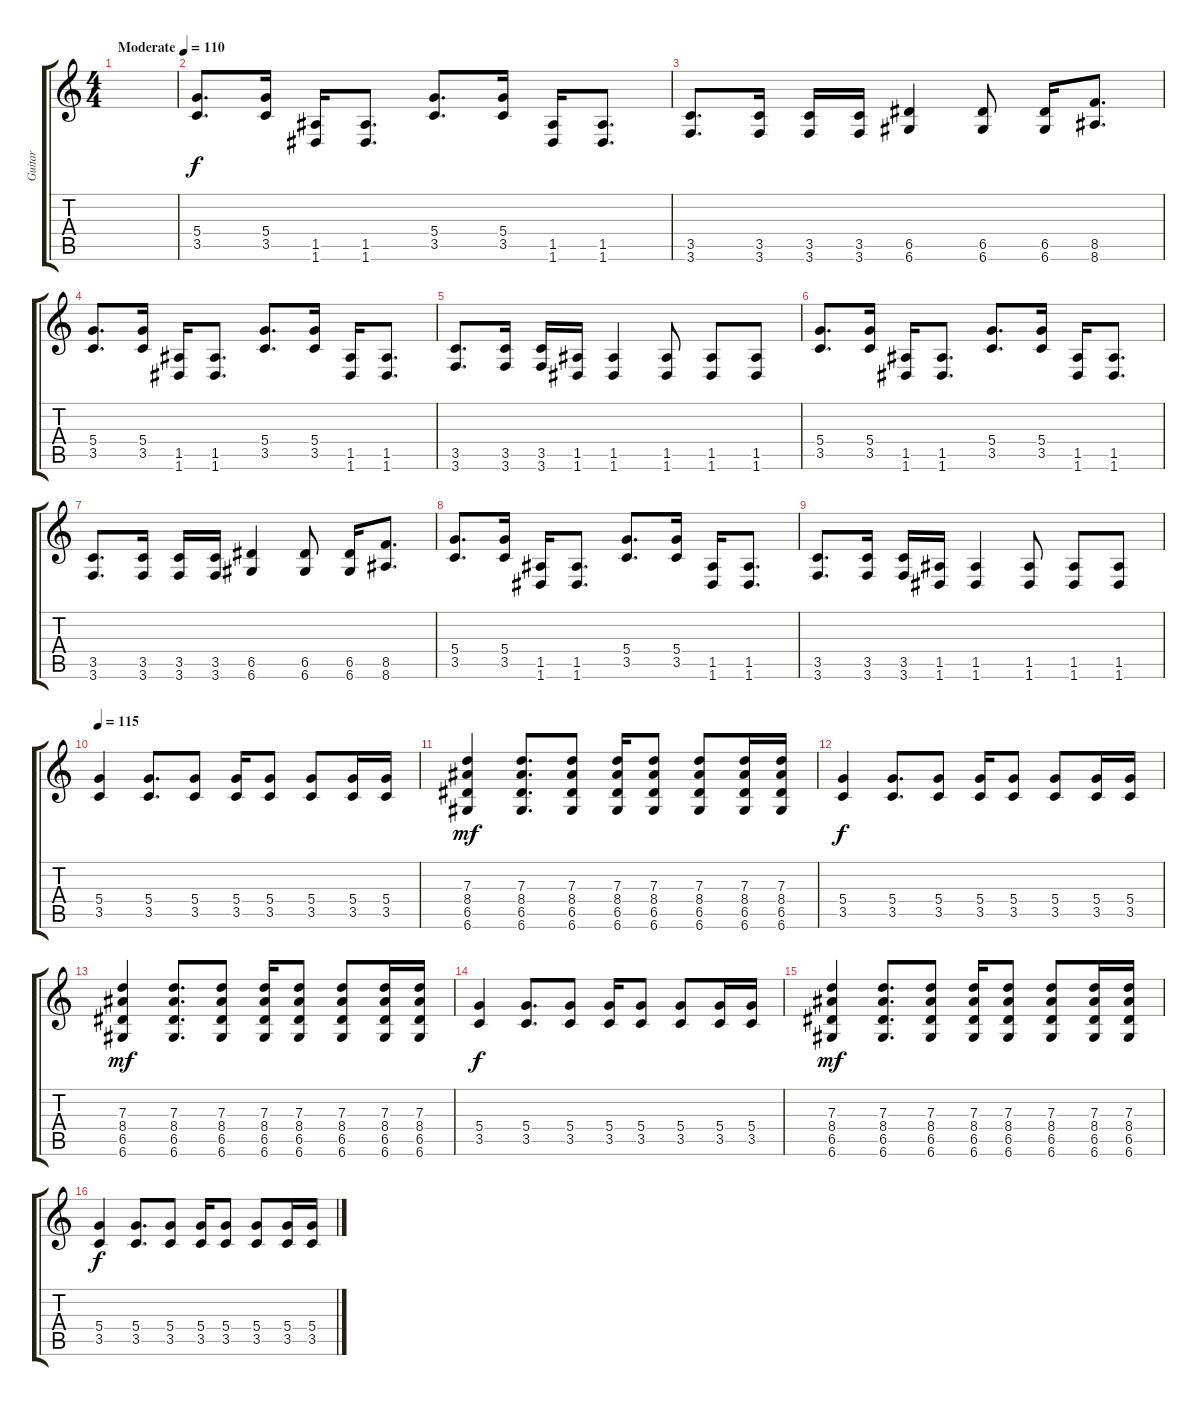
\track ("Guitar" "Guitar") {instrument distortionguitar}
\staff {score tabs}
\tuning (E4 B3 G3 D3 A2 D2) {hide}
\ts (4 4)
\tempo (110 "Moderate")
\clef g2
\ks c
|
(5.4 3.5).8{d} (5.4 3.5).16 (1.5 1.6).16 (1.5 1.6).8{d} (5.4 3.5).8{d} (5.4 3.5).16 (1.5 1.6).16 (1.5 1.6).8{d} |
(3.5 3.6).8{d} (3.5 3.6).16 (3.5 3.6).16 (3.5 3.6).16 (6.5 6.6).4 (6.5 6.6).8 (6.5 6.6).16 (8.5 8.6).8{d} |
(5.4 3.5).8{d} (5.4 3.5).16 (1.5 1.6).16 (1.5 1.6).8{d} (5.4 3.5).8{d} (5.4 3.5).16 (1.5 1.6).16 (1.5 1.6).8{d} |
(3.5 3.6).8{d} (3.5 3.6).16 (3.5 3.6).16 (1.5 1.6).16 (1.5 1.6).4 (1.5 1.6).8 (1.5 1.6).8 (1.5 1.6).8 |
(5.4 3.5).8{d} (5.4 3.5).16 (1.5 1.6).16 (1.5 1.6).8{d} (5.4 3.5).8{d} (5.4 3.5).16 (1.5 1.6).16 (1.5 1.6).8{d} |
(3.5 3.6).8{d} (3.5 3.6).16 (3.5 3.6).16 (3.5 3.6).16 (6.5 6.6).4 (6.5 6.6).8 (6.5 6.6).16 (8.5 8.6).8{d} |
(5.4 3.5).8{d} (5.4 3.5).16 (1.5 1.6).16 (1.5 1.6).8{d} (5.4 3.5).8{d} (5.4 3.5).16 (1.5 1.6).16 (1.5 1.6).8{d} |
(3.5 3.6).8{d} (3.5 3.6).16 (3.5 3.6).16 (1.5 1.6).16 (1.5 1.6).4 (1.5 1.6).8 (1.5 1.6).8 (1.5 1.6).8 |
\tempo 115
(5.4 3.5).4 (5.4 3.5).8{d} (5.4 3.5).8 (5.4 3.5).16 (5.4 3.5).8 (5.4 3.5).8 (5.4 3.5).16 (5.4 3.5).16 |
(7.3 8.4 6.5 6.6).4{dy mf} (7.3 8.4 6.5 6.6).8{d} (7.3 8.4 6.5 6.6).8 (7.3 8.4 6.5 6.6).16 (7.3 8.4 6.5 6.6).8 (7.3 8.4 6.5 6.6).8 (7.3 8.4 6.5 6.6).16 (7.3 8.4 6.5 6.6).16 |
(5.4 3.5).4{dy f} (5.4 3.5).8{d} (5.4 3.5).8 (5.4 3.5).16 (5.4 3.5).8 (5.4 3.5).8 (5.4 3.5).16 (5.4 3.5).16 |
(7.3 8.4 6.5 6.6).4{dy mf} (7.3 8.4 6.5 6.6).8{d} (7.3 8.4 6.5 6.6).8 (7.3 8.4 6.5 6.6).16 (7.3 8.4 6.5 6.6).8 (7.3 8.4 6.5 6.6).8 (7.3 8.4 6.5 6.6).16 (7.3 8.4 6.5 6.6).16 |
(5.4 3.5).4{dy f} (5.4 3.5).8{d} (5.4 3.5).8 (5.4 3.5).16 (5.4 3.5).8 (5.4 3.5).8 (5.4 3.5).16 (5.4 3.5).16 |
(7.3 8.4 6.5 6.6).4{dy mf} (7.3 8.4 6.5 6.6).8{d} (7.3 8.4 6.5 6.6).8 (7.3 8.4 6.5 6.6).16 (7.3 8.4 6.5 6.6).8 (7.3 8.4 6.5 6.6).8 (7.3 8.4 6.5 6.6).16 (7.3 8.4 6.5 6.6).16 |
(5.4 3.5).4{dy f} (5.4 3.5).8{d} (5.4 3.5).8 (5.4 3.5).16 (5.4 3.5).8 (5.4 3.5).8 (5.4 3.5).16 (5.4 3.5).16
